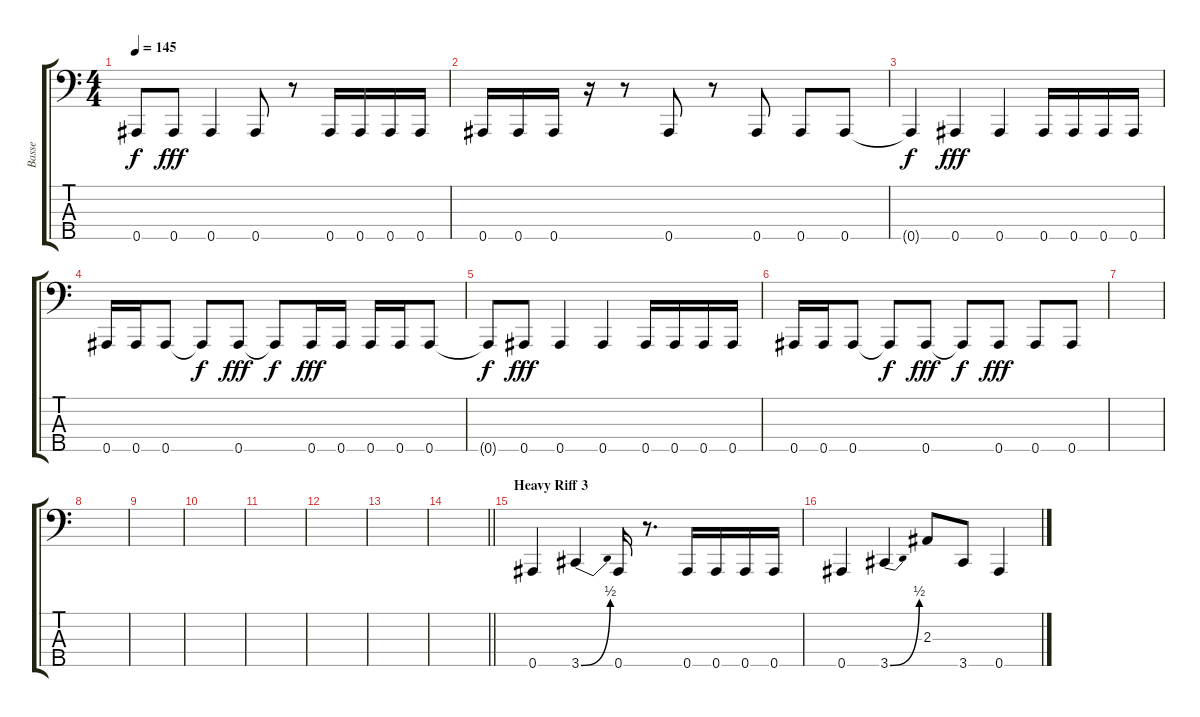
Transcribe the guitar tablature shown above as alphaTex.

\track ("Basse" "Basse") {instrument electricbasspick}
\staff {score tabs}
\tuning (Gb2 Db2 Ab1 Db1 Bb0) {hide}
\ts (4 4)
\tempo 145
\clef f4
\ks c
0.5{t}.8{dy f} 0.5.8{dy fff} 0.5.4 0.5.8 r.8 0.5.16 0.5.16 0.5.16 0.5.16 |
0.5.16 0.5.16 0.5.16 r.16 r.8 0.5.8 r.8 0.5.8 0.5.8 0.5.8 |
0.5{t}.4{dy f} 0.5.4{dy fff} 0.5.4 0.5.16 0.5.16 0.5.16 0.5.16 |
0.5.16 0.5.16 0.5.8 0.5{t}.8{dy f} 0.5.8{dy fff} 0.5{t}.8{dy f} 0.5.16{dy fff} 0.5.16 0.5.16 0.5.16 0.5.8 |
0.5{t}.8{dy f} 0.5.8{dy fff} 0.5.4 0.5.4 0.5.16 0.5.16 0.5.16 0.5.16 |
0.5.16 0.5.16 0.5.8 0.5{t}.8{dy f} 0.5.8{dy fff} 0.5{t}.8{dy f} 0.5.8{dy fff} 0.5.8 0.5.8 |
|
|
|
|
|
|
|
\barLineRight lightlight
|
\section ("" "Heavy Riff 3")
0.5.4 3.5{be (bend 0 0 60 2)}.4 0.5.16 r.8{d} 0.5.16 0.5.16 0.5.16 0.5.16 |
0.5.4 3.5{be (bend 0 0 60 2)}.4 2.3.8 3.5.8 0.5.4
